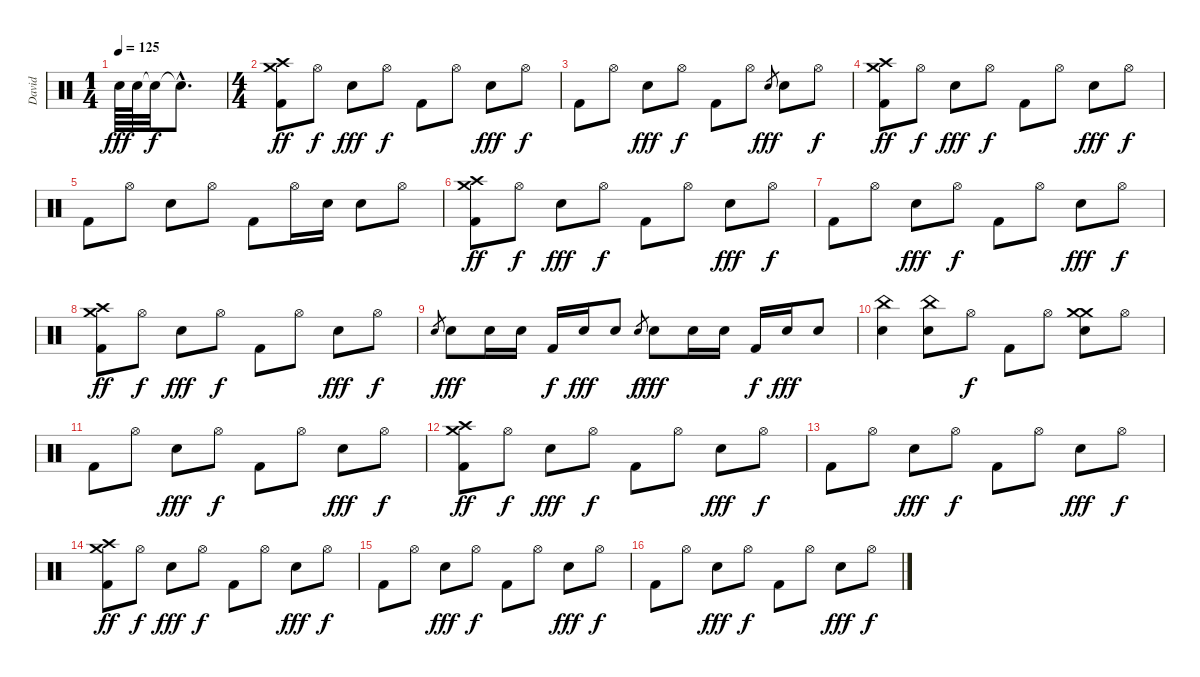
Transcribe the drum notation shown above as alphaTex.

\track ("David" "David") {instrument percussion}
\staff {score}
\articulation defaults
\ts (1 4)
\tempo 125
\clef neutral
\ks c "Snare (hit) 2".64{dy fff} "Snare (hit) 2".64 "Snare (hit)"{t}.32{dy f} "Snare (hit)"{hac t}.8{d}
|
\ts (4 4)
("Crash medium (hit)" "Crash high (hit)" "Kick (hit) 2").8{dy ff} "Hi-Hat (open)".8{dy f} "Snare (hit) 2".8{dy fff} "Hi-Hat (open)".8{dy f} "Kick (hit) 2".8 "Hi-Hat (open)".8 "Snare (hit) 2".8{dy fff} "Hi-Hat (open)".8{dy f} |
"Kick (hit) 2".8 "Hi-Hat (open)".8 "Snare (hit) 2".8{dy fff} "Hi-Hat (open)".8{dy f} "Kick (hit) 2".8 "Hi-Hat (open)".8 "Snare (hit) 2".8{gr dy fff} "Snare (hit) 2".8 "Hi-Hat (open)".8{dy f} |
("Crash medium (hit)" "Crash high (hit)" "Kick (hit) 2").8{dy ff} "Hi-Hat (open)".8{dy f} "Snare (hit) 2".8{dy fff} "Hi-Hat (open)".8{dy f} "Kick (hit) 2".8 "Hi-Hat (open)".8 "Snare (hit) 2".8{dy fff} "Hi-Hat (open)".8{dy f} |
"Kick (hit) 2".8 "Hi-Hat (open)".8 "Snare (hit) 2".8 "Hi-Hat (open)".8 "Kick (hit) 2".8 "Hi-Hat (open)".16 "Snare (hit) 2".16 "Snare (hit) 2".8 "Hi-Hat (open)".8 |
("Crash medium (hit)" "Crash high (hit)" "Kick (hit) 2").8{dy ff} "Hi-Hat (open)".8{dy f} "Snare (hit) 2".8{dy fff} "Hi-Hat (open)".8{dy f} "Kick (hit) 2".8 "Hi-Hat (open)".8 "Snare (hit) 2".8{dy fff} "Hi-Hat (open)".8{dy f} |
"Kick (hit) 2".8 "Hi-Hat (open)".8 "Snare (hit) 2".8{dy fff} "Hi-Hat (open)".8{dy f} "Kick (hit) 2".8 "Hi-Hat (open)".8 "Snare (hit) 2".8{dy fff} "Hi-Hat (open)".8{dy f} |
("Crash medium (hit)" "Crash high (hit)" "Kick (hit) 2").8{dy ff} "Hi-Hat (open)".8{dy f} "Snare (hit) 2".8{dy fff} "Hi-Hat (open)".8{dy f} "Kick (hit) 2".8 "Hi-Hat (open)".8 "Snare (hit) 2".8{dy fff} "Hi-Hat (open)".8{dy f} |
"Snare (hit) 2".8{gr} "Snare (hit) 2".8{dy fff} "Snare (hit) 2".16 "Snare (hit) 2".16 "Kick (hit) 2".16{dy f} "Snare (hit) 2".16{dy fff} "Snare (hit) 2".8 "Snare (hit) 2".8{gr dy f} "Snare (hit) 2".8{dy fff} "Snare (hit) 2".16 "Snare (hit) 2".16 "Kick (hit) 2".16{dy f} "Snare (hit) 2".16{dy fff} "Snare (hit) 2".8 |
("China (hit)" "Snare (hit) 2").4 ("China (hit)" "Snare (hit) 2").8 "Hi-Hat (open)".8{dy f} "Kick (hit) 2".8 "Hi-Hat (open)".8 ("Crash medium (hit)" "Crash medium (hit)" "Snare (hit) 2").8 "Hi-Hat (open)".8 |
"Kick (hit) 2".8 "Hi-Hat (open)".8 "Snare (hit) 2".8{dy fff} "Hi-Hat (open)".8{dy f} "Kick (hit) 2".8 "Hi-Hat (open)".8 "Snare (hit) 2".8{dy fff} "Hi-Hat (open)".8{dy f} |
("Crash medium (hit)" "Crash high (hit)" "Kick (hit) 2").8{dy ff} "Hi-Hat (open)".8{dy f} "Snare (hit) 2".8{dy fff} "Hi-Hat (open)".8{dy f} "Kick (hit) 2".8 "Hi-Hat (open)".8 "Snare (hit) 2".8{dy fff} "Hi-Hat (open)".8{dy f} |
"Kick (hit) 2".8 "Hi-Hat (open)".8 "Snare (hit) 2".8{dy fff} "Hi-Hat (open)".8{dy f} "Kick (hit) 2".8 "Hi-Hat (open)".8 "Snare (hit) 2".8{dy fff} "Hi-Hat (open)".8{dy f} |
("Crash medium (hit)" "Crash high (hit)" "Kick (hit) 2").8{dy ff} "Hi-Hat (open)".8{dy f} "Snare (hit) 2".8{dy fff} "Hi-Hat (open)".8{dy f} "Kick (hit) 2".8 "Hi-Hat (open)".8 "Snare (hit) 2".8{dy fff} "Hi-Hat (open)".8{dy f} |
"Kick (hit) 2".8 "Hi-Hat (open)".8 "Snare (hit) 2".8{dy fff} "Hi-Hat (open)".8{dy f} "Kick (hit) 2".8 "Hi-Hat (open)".8 "Snare (hit) 2".8{dy fff} "Hi-Hat (open)".8{dy f} |
"Kick (hit) 2".8 "Hi-Hat (open)".8 "Snare (hit) 2".8{dy fff} "Hi-Hat (open)".8{dy f} "Kick (hit) 2".8 "Hi-Hat (open)".8 "Snare (hit) 2".8{dy fff} "Hi-Hat (open)".8{dy f}
